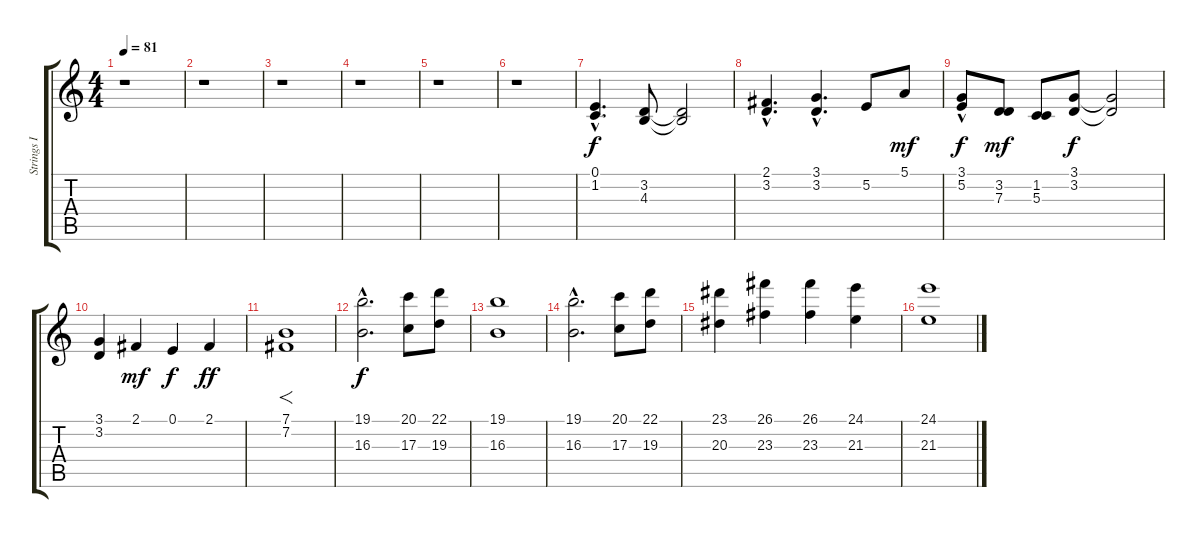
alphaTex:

\track ("Strings I" "Strings I") {instrument stringensemble1}
\staff {score tabs}
\tuning (E4 B3 G3 D3 A2 E2) {hide}
\ts (4 4)
\tempo 81
\clef g2
\ks c
r.1{dy f} |
r.1 |
r.1 |
r.1 |
r.1 |
r.1 |
(0.1{hac} 1.2{hac}).4{d} (3.2 4.3).8 (3.2{t} 4.3{t}).2 |
(2.1{hac} 3.2{hac}).4{d} (3.1{hac} 3.2).4{d} 5.2.8 5.1.8{dy mf} |
(3.1{hac} 5.2).8{dy f} (3.2 7.3).8{dy mf} (1.2 5.3).8 (3.1 3.2).8{dy f} (3.1{t} 3.2{t}).2 |
(3.1 3.2).4 2.1.4{dy mf} 0.1.4{dy f} 2.1.4{dy ff} |
(7.1 7.2).1{f} |
(19.1{hac} 16.3{hac}).2{d dy f} (20.1 17.3).8 (22.1 19.3).8 |
(19.1 16.3).1 |
(19.1{hac} 16.3{hac}).2{d} (20.1 17.3).8 (22.1 19.3).8 |
(23.1 20.3).4 (26.1 23.3).4 (26.1 23.3).4 (24.1 21.3).4 |
(24.1 21.3).1
